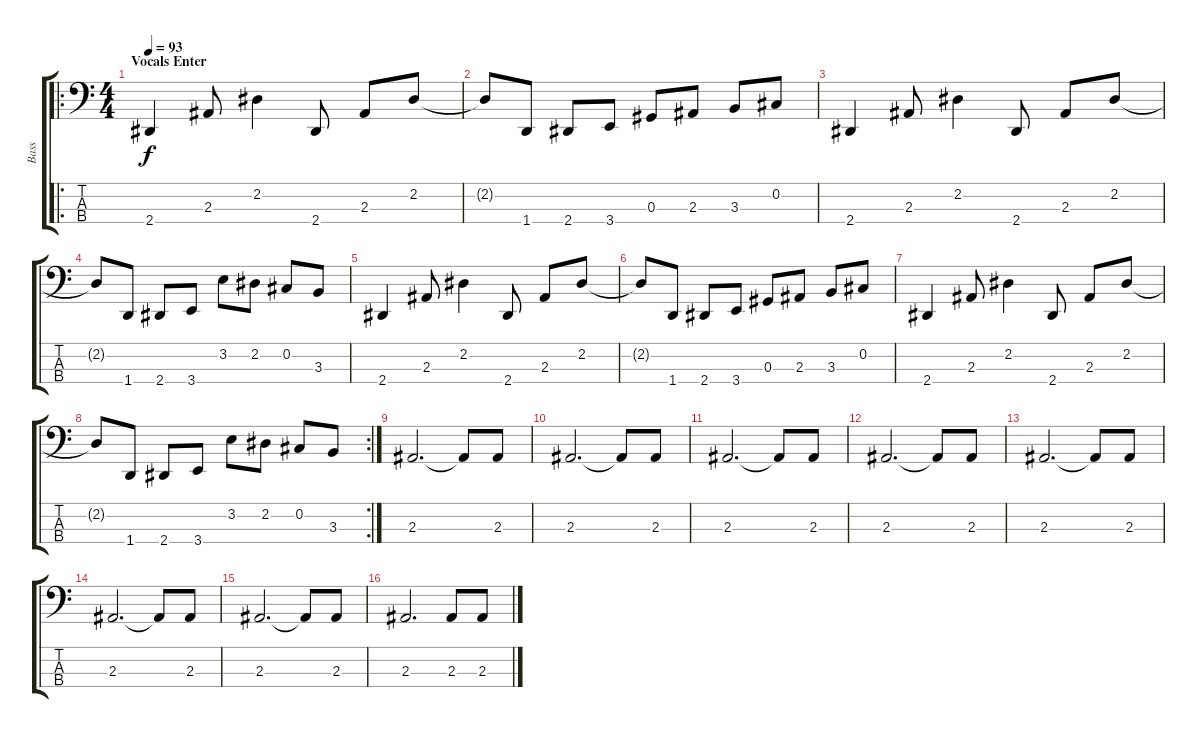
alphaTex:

\track ("Bass" "Bass") {instrument electricbasspick bank 255}
\staff {score tabs}
\tuning (Gb2 Db2 Ab1 Db1) {hide}
\ro
\ts (4 4)
\section ("" "Vocals Enter")
\tempo 93
\clef f4
\ks c
2.4.4{dy f} 2.3.8 2.2.4 2.4.8 2.3.8 2.2.8 |
2.2{t}.8 1.4.8 2.4.8 3.4.8 0.3.8 2.3.8 3.3.8 0.2.8 |
2.4.4 2.3.8 2.2.4 2.4.8 2.3.8 2.2.8 |
2.2{t}.8 1.4.8 2.4.8 3.4.8 3.2.8 2.2.8 0.2.8 3.3.8 |
2.4.4 2.3.8 2.2.4 2.4.8 2.3.8 2.2.8 |
2.2{t}.8 1.4.8 2.4.8 3.4.8 0.3.8 2.3.8 3.3.8 0.2.8 |
2.4.4 2.3.8 2.2.4 2.4.8 2.3.8 2.2.8 |
\rc 2
2.2{t}.8 1.4.8 2.4.8 3.4.8 3.2.8 2.2.8 0.2.8 3.3.8 |
2.3.2{d} 2.3{t}.8 2.3.8 |
2.3.2{d} 2.3{t}.8 2.3.8 |
2.3.2{d} 2.3{t}.8 2.3.8 |
2.3.2{d} 2.3{t}.8 2.3.8 |
2.3.2{d} 2.3{t}.8 2.3.8 |
2.3.2{d} 2.3{t}.8 2.3.8 |
2.3.2{d} 2.3{t}.8 2.3.8 |
2.3.2{d} 2.3.8 2.3.8
